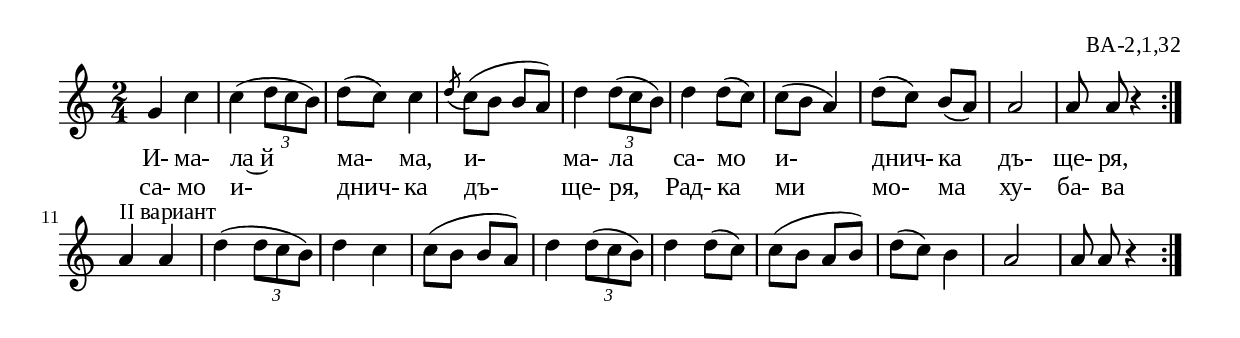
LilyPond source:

%{
BA_2_1_32
%}

\include "td-preamble.ly"

\score {
\relative c'' {
%% \tempo 4 = 152
  \time 2/4
  g4 c | c4( \times 2/3 { d8[ c b])} | d8( c) c4 | \acciaccatura d8 c8([ b] b8[ a]) | d4 \times 2/3 { d8 ([ c b]) } | d4 d8( c) | c8([ b] a4) | d8( c) b8( a) | a2 | a8\noBeam a8 r4   
 \bar ":|" 
\break
a4^"II вариант" a | d4( \times 2/3 { d8[ c b]) } | 
d4 c4 | c8([ b] b8[ a]) | 
d4 \times 2/3 {d8 ([ c b])} | d4 d8( c) |  
c8([ b] a8[ b]) | d8( c) b4 | a2 | a8\noBeam a8 r4  
 \bar ":|"
}
\addlyrics { И- ма- "ла~й" ма- ма, и- ма- ла са- мо и- днич- ка дъ- ще- ря, }
\addlyrics { са- мо и- днич- ка дъ- ще- ря, Рад- ка ми мо- ма ху- ба- ва }
%
\layout {
  indent = #0
  line-width = 190\mm
  ragged-right=##f
}
%
\midi { 
	\context {
		\Score
		tempoWholesPerMinute = #(ly:make-moment 152 4)
		}
	}
}
%
\header{
  opus = "ВА-2,1,32"
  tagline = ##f
}


